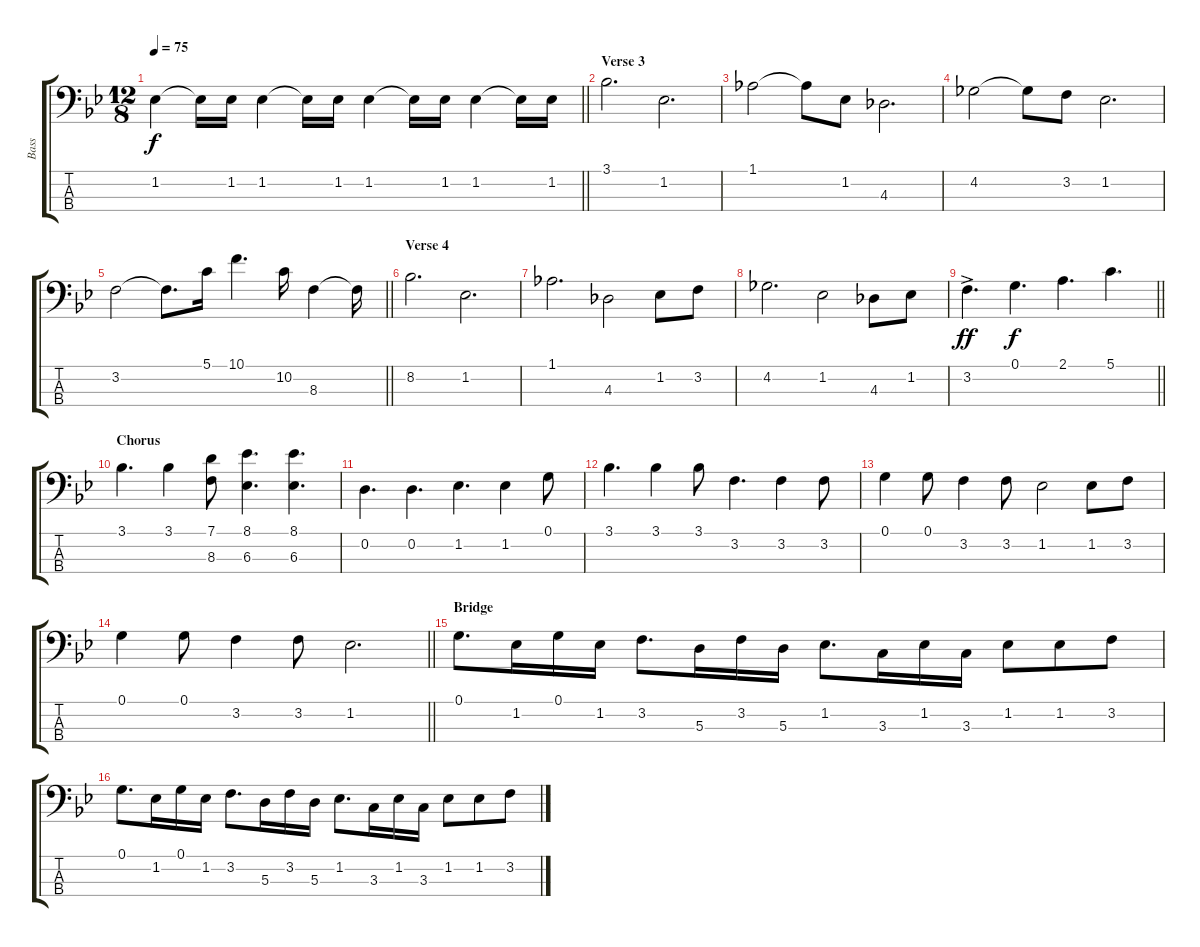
\track ("Bass" "Bass") {instrument acousticbass}
\staff {score tabs}
\tuning (G2 D2 A1 E1) {hide}
\ts (12 8)
\tempo 75
\clef f4
\barLineRight lightlight
\ks bb
1.2.4{dy f} 1.2{t}.16 1.2.16 1.2.4 1.2{t}.16 1.2.16 1.2.4 1.2{t}.16 1.2.16 1.2.4 1.2{t}.16 1.2.16 |
\section ("" "Verse 3")
3.1.2{d} 1.2.2{d} |
1.1.2 1.1{t}.8 1.2.8 4.3.2{d} |
4.2.2 4.2{t}.8 3.2.8 1.2.2{d} |
\barLineRight lightlight
3.2.2 3.2{t}.8{d} 5.1.16 10.1.4{d} 10.2.16 8.3.4 8.3{t}.16 |
\section ("" "Verse 4")
8.2.2{d} 1.2.2{d} |
1.1.2{d} 4.3.2 1.2.8 3.2.8 |
4.2.2{d} 1.2.2 4.3.8 1.2.8 |
\barLineRight lightlight
3.2{ac}.4{d dy ff} 0.1.4{d dy f} 2.1.4{d} 5.1.4{d} |
\section ("" "Chorus")
3.1.4{d} 3.1.4 (7.1 8.3).8 (8.1 6.3).4{d} (8.1 6.3).4{d} |
0.2.4{d} 0.2.4{d} 1.2.4{d} 1.2.4 0.1.8 |
3.1.4{d} 3.1.4 3.1.8 3.2.4{d} 3.2.4 3.2.8 |
0.1.4 0.1.8 3.2.4 3.2.8 1.2.2 1.2.8 3.2.8 |
\barLineRight lightlight
0.1.4 0.1.8 3.2.4 3.2.8 1.2.2{d} |
\section ("" "Bridge")
0.1.8{d} 1.2.16 0.1.16 1.2.16 3.2.8{d} 5.3.16 3.2.16 5.3.16 1.2.8{d} 3.3.16 1.2.16 3.3.16 1.2.8 1.2.8 3.2.8 |
0.1.8{d} 1.2.16 0.1.16 1.2.16 3.2.8{d} 5.3.16 3.2.16 5.3.16 1.2.8{d} 3.3.16 1.2.16 3.3.16 1.2.8 1.2.8 3.2.8
